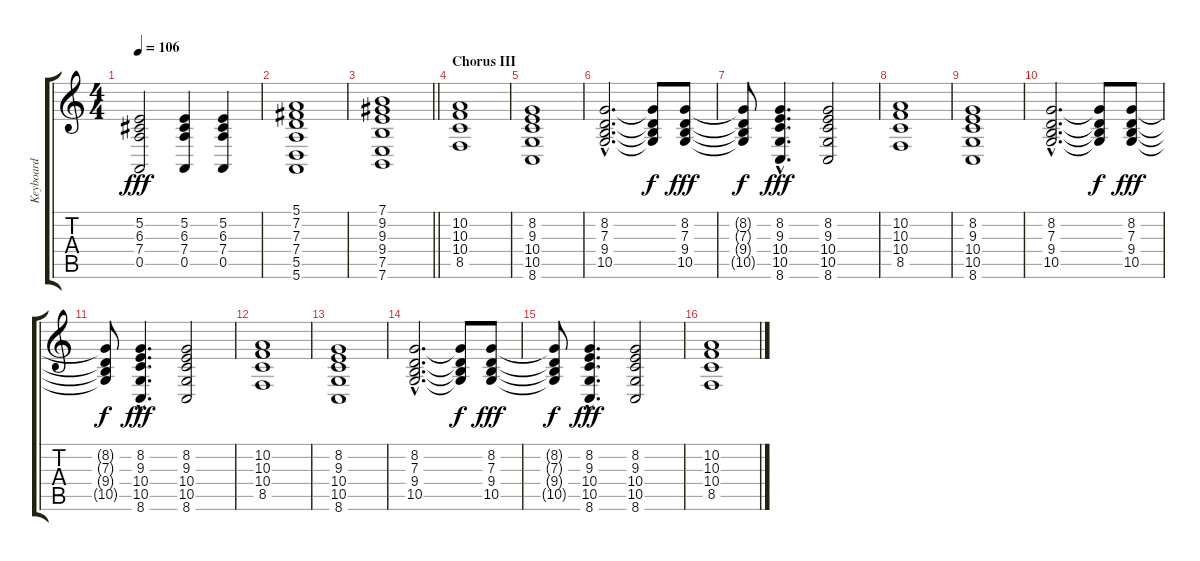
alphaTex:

\track ("Keyboard" "Keyboard") {instrument synthstrings2}
\staff {score tabs}
\tuning (E4 B3 G3 D3 A2 E2) {hide}
\ts (4 4)
\tempo 106
\clef g2
\ks c
(5.2 6.3 7.4 0.5).2{dy fff} (5.2 6.3 7.4 0.5).4 (5.2 6.3 7.4 0.5).4 |
(5.1 7.2 7.3 7.4 5.5 5.6).1 |
\barLineRight lightlight
(7.1 9.2 9.3 9.4 7.5 7.6).1 |
\section ("" "Chorus III")
(10.2 10.3 10.4 8.5).1 |
(8.2 9.3 10.4 10.5 8.6).1 |
(8.2{hac} 7.3{hac} 9.4{hac} 10.5{hac}).2{d} (8.2{t} 7.3{t} 9.4{t} 10.5{t}).8{dy f} (8.2 7.3 9.4 10.5).8{dy fff} |
(8.2{t} 7.3{t} 9.4{t} 10.5{t}).8{dy f} (8.2{hac} 9.3{hac} 10.4{hac} 10.5{hac} 8.6{hac}).4{d dy fff} (8.2 9.3 10.4 10.5 8.6).2 |
(10.2 10.3 10.4 8.5).1 |
(8.2 9.3 10.4 10.5 8.6).1 |
(8.2{hac} 7.3{hac} 9.4{hac} 10.5{hac}).2{d} (8.2{t} 7.3{t} 9.4{t} 10.5{t}).8{dy f} (8.2 7.3 9.4 10.5).8{dy fff} |
(8.2{t} 7.3{t} 9.4{t} 10.5{t}).8{dy f} (8.2{hac} 9.3{hac} 10.4{hac} 10.5{hac} 8.6{hac}).4{d dy fff} (8.2 9.3 10.4 10.5 8.6).2 |
(10.2 10.3 10.4 8.5).1 |
(8.2 9.3 10.4 10.5 8.6).1 |
(8.2{hac} 7.3{hac} 9.4{hac} 10.5{hac}).2{d} (8.2{t} 7.3{t} 9.4{t} 10.5{t}).8{dy f} (8.2 7.3 9.4 10.5).8{dy fff} |
(8.2{t} 7.3{t} 9.4{t} 10.5{t}).8{dy f} (8.2{hac} 9.3{hac} 10.4{hac} 10.5{hac} 8.6{hac}).4{d dy fff} (8.2 9.3 10.4 10.5 8.6).2 |
(10.2 10.3 10.4 8.5).1
